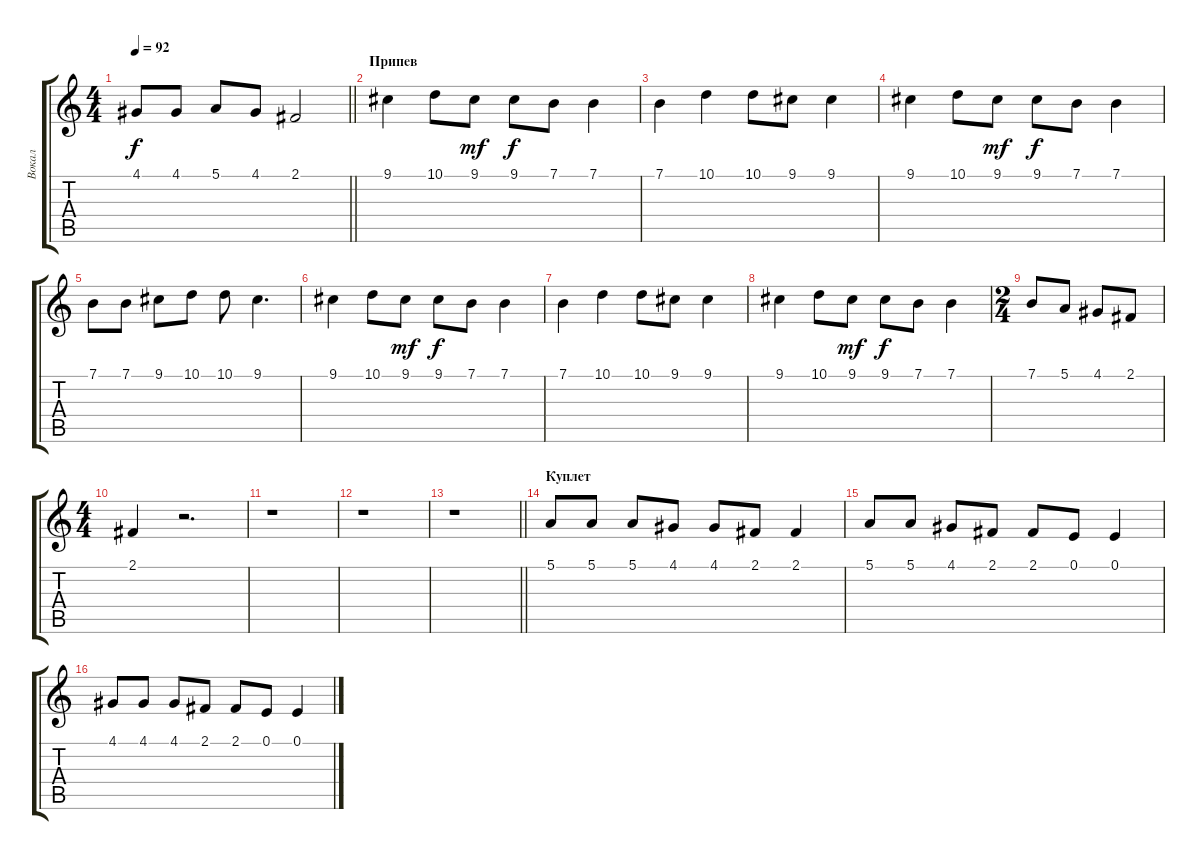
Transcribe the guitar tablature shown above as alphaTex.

\track ("Вокал" "Вокал") {instrument tenorsax}
\staff {score tabs}
\tuning (E4 B3 G3 D3 A2 E2) {hide}
\ts (4 4)
\tempo 92
\clef g2
\barLineRight lightlight
\ks c
4.1.8{dy f} 4.1.8 5.1.8 4.1.8 2.1.2 |
\section ("" "Припев")
9.1.4 10.1.8 9.1.8{dy mf} 9.1.8{dy f} 7.1.8 7.1.4 |
7.1.4 10.1.4 10.1.8 9.1.8 9.1.4 |
9.1.4 10.1.8 9.1.8{dy mf} 9.1.8{dy f} 7.1.8 7.1.4 |
7.1.8 7.1.8 9.1.8 10.1.8 10.1.8 9.1.4{d} |
9.1.4 10.1.8 9.1.8{dy mf} 9.1.8{dy f} 7.1.8 7.1.4 |
7.1.4 10.1.4 10.1.8 9.1.8 9.1.4 |
9.1.4 10.1.8 9.1.8{dy mf} 9.1.8{dy f} 7.1.8 7.1.4 |
\ts (2 4)
7.1.8 5.1.8 4.1.8 2.1.8 |
\ts (4 4)
2.1.4 r.2{d} |
r.1 |
r.1 |
\barLineRight lightlight
r.1 |
\section ("" "Куплет")
5.1.8 5.1.8 5.1.8 4.1.8 4.1.8 2.1.8 2.1.4 |
5.1.8 5.1.8 4.1.8 2.1.8 2.1.8 0.1.8 0.1.4 |
4.1.8 4.1.8 4.1.8 2.1.8 2.1.8 0.1.8 0.1.4
